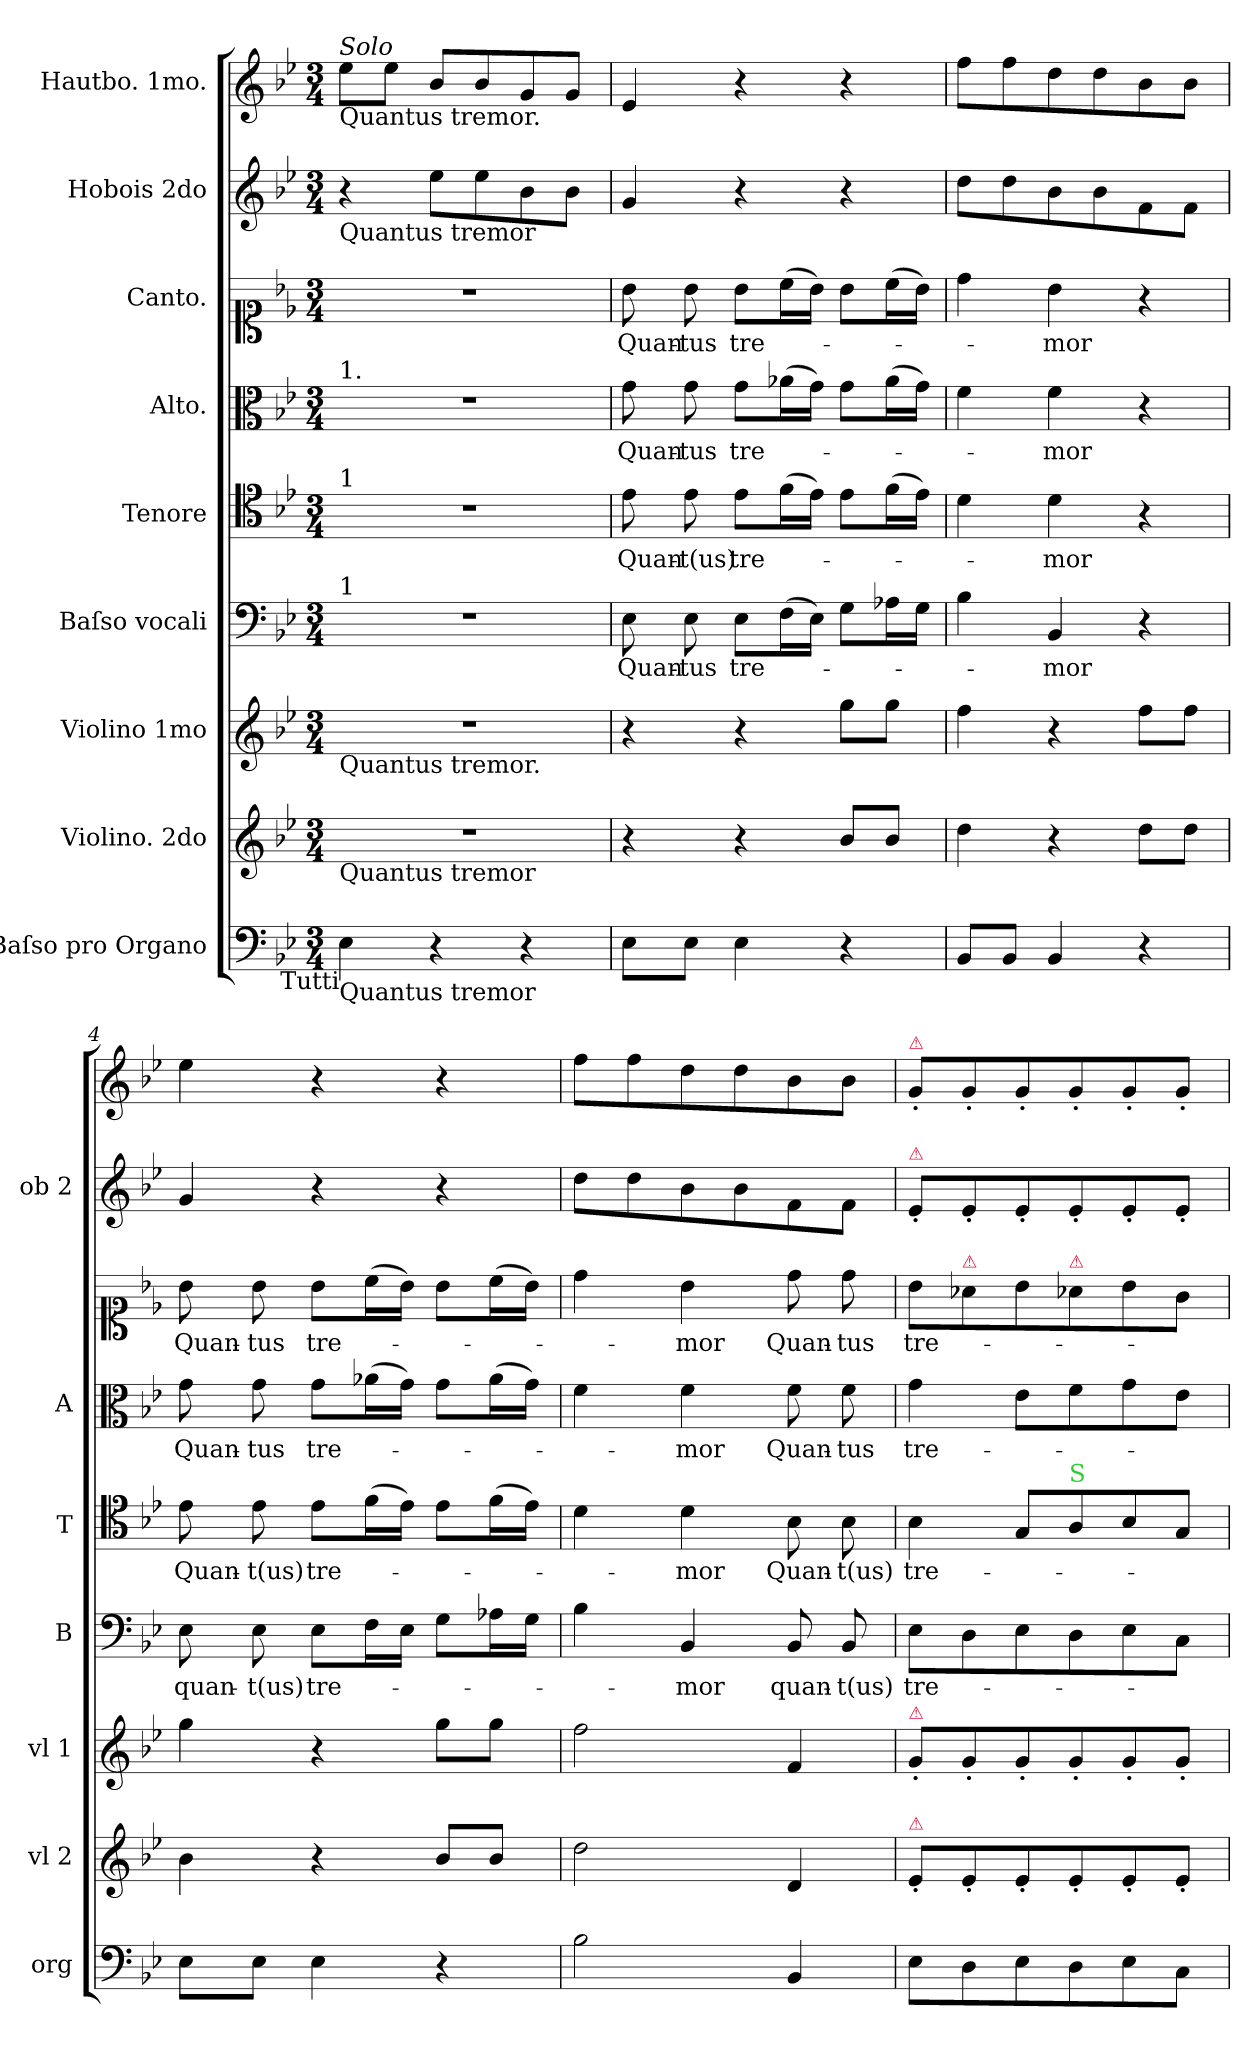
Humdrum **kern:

**kern	**kern	**kern	**kern	**text	**kern	**text	**kern	**text	**kern	**text	**kern	**kern
*part9	*part8	*part7	*part6	*part6	*part5	*part5	*part4	*part4	*part3	*part3	*part2	*part1
*staff9	*staff8	*staff7	*staff6	*staff6	*staff5	*staff5	*staff4	*staff4	*staff3	*staff3	*staff2	*staff1
*I"Baſso pro Organo	*I"Violino. 2do	*I"Violino 1mo	*I"Baſso vocali	*	*I"Tenore	*	*I"Alto.	*	*I"Canto.	*	*I"Hobois 2do	*I"Hautbo. 1mo.
*I'org	*I'vl 2	*I'vl 1	*I'B	*	*I'T	*	*I'A	*	*	*	*I'ob 2	*
*clefF4	*clefG2	*clefG2	*clefF4	*	*clefC4	*	*clefC3	*	*clefC1	*	*clefG2	*clefG2
*k[b-e-]	*k[b-e-]	*k[b-e-]	*k[b-e-]	*	*k[b-e-]	*	*k[b-e-]	*	*k[b-e-]	*	*k[b-e-]	*k[b-e-]
*M3/4	*M3/4	*M3/4	*M3/4	*	*M3/4	*	*M3/4	*	*M3/4	*	*M3/4	*M3/4
=1	=1	=1	=1	=1	=1	=1	=1	=1	=1	=1	=1	=1
!	!	!	!	!	!	!	!	!	!	!	!	!LO:TX:b:t=Quantus tremor.
!	!	!	!	!	!	!	!	!	!	!	!	!LO:TX:a:i:t=Solo
!	!	!	!	!	!	!	!	!	!	!	!LO:TX:b:t=Quantus tremor	!
!	!	!	!	!	!	!	!LO:TX:a:t=1.	!	!	!	!	!
!	!	!	!	!	!LO:TX:a:t=1	!	!	!	!	!	!	!
!	!	!	!LO:TX:a:t=1	!	!	!	!	!	!	!	!	!
!	!	!LO:TX:b:t=Quantus tremor.	!	!	!	!	!	!	!	!	!	!
!	!LO:TX:b:t=Quantus tremor	!	!	!	!	!	!	!	!	!	!	!
!LO:TX:b:rj:t=Tutti	!	!	!	!	!	!	!	!	!	!	!	!
!LO:TX:b:t=Quantus tremor	!	!	!	!	!	!	!	!	!	!	!	!
4E-\	2.r	2.r	2.r	.	2.r	.	2.r	.	2.r	.	4r	8ee-\L
.	.	.	.	.	.	.	.	.	.	.	.	8ee-\J
4r	.	.	.	.	.	.	.	.	.	.	8ee-\L	8b-/L
.	.	.	.	.	.	.	.	.	.	.	8ee-\	8b-/
4r	.	.	.	.	.	.	.	.	.	.	8b-\	8g/
.	.	.	.	.	.	.	.	.	.	.	8b-\J	8g/J
=2	=2	=2	=2	=2	=2	=2	=2	=2	=2	=2	=2	=2
8E-\L	4r	4r	8E-\	Quan-	8e-\	Quan-	8g\	Quan-	8b-\	Quan-	4g/	4e-/
8E-\J	.	.	8E-\	-tus	8e-\	-t(us)	8g\	-tus	8b-\	-tus	.	.
4E-\	4r	4r	8E-\L	tre-	8e-\L	tre-	8g\L	tre-	8b-\L	tre-	4r	4r
.	.	.	(16F\L	.	(16f\L	.	(16a-X\L	.	(16cc\L	.	.	.
.	.	.	16E-\JJ)	.	16e-\JJ)	.	16g\JJ)	.	16b-\JJ)	.	.	.
4r	8b-/L	8gg\L	8G\L	.	8e-\L	.	8g\L	.	8b-\L	.	4r	4r
.	8b-/J	8gg\J	16A-X\L	.	(16f\L	.	(16a-\L	.	(16cc\L	.	.	.
.	.	.	16G\JJ	.	16e-\JJ)	.	16g\JJ)	.	16b-\JJ)	.	.	.
=3	=3	=3	=3	=3	=3	=3	=3	=3	=3	=3	=3	=3
8BB-/L	4dd\	4ff\	4B-\	.	4d\	.	4f\	.	4dd\	.	8dd\L	8ff\L
8BB-/J	.	.	.	.	.	.	.	.	.	.	8dd\	8ff\
4BB-/	4r	4r	4BB-/	-mor	4d\	-mor	4f\	-mor	4b-\	-mor	8b-\	8dd\
.	.	.	.	.	.	.	.	.	.	.	8b-\	8dd\
4r	8dd\L	8ff\L	4r	.	4r	.	4r	.	4r	.	8f\	8b-\
.	8dd\J	8ff\J	.	.	.	.	.	.	.	.	8f\J	8b-\J
=4	=4	=4	=4	=4	=4	=4	=4	=4	=4	=4	=4	=4
!	!	!	!	!	!	!	!	!LO:LY:i	!	!LO:LY:i	!	!
8E-\L	4b-\	4gg\	8E-\	quan-	8e-\	Quan-	8g\	Quan-	8b-\	Quan-	4g/	4ee-\
!	!	!	!	!	!	!	!	!LO:LY:i	!	!LO:LY:i	!	!
8E-\J	.	.	8E-\	-t(us)	8e-\	-t(us)	8g\	-tus	8b-\	-tus	.	.
!	!	!	!	!	!	!	!	!LO:LY:i	!	!LO:LY:i	!	!
4E-\	4r	4r	8E-\L	tre-	8e-\L	tre-	8g\L	tre-	8b-\L	tre-	4r	4r
.	.	.	16F\L	.	(16f\L	.	(16a-X\L	.	(16cc\L	.	.	.
.	.	.	16E-\JJ	.	16e-\JJ)	.	16g\JJ)	.	16b-\JJ)	.	.	.
4r	8b-/L	8gg\L	8G\L	.	8e-\L	.	8g\L	.	8b-\L	.	4r	4r
.	8b-/J	8gg\J	16A-X\L	.	(16f\L	.	(16a-\L	.	(16cc\L	.	.	.
.	.	.	16G\JJ	.	16e-\JJ)	.	16g\JJ)	.	16b-\JJ)	.	.	.
=5	=5	=5	=5	=5	=5	=5	=5	=5	=5	=5	=5	=5
2B-\	2dd\	2ff\	4B-\	.	4d\	.	4f\	.	4dd\	.	8dd\L	8ff\L
.	.	.	.	.	.	.	.	.	.	.	8dd\	8ff\
!	!	!	!	!	!	!	!	!LO:LY:i	!	!LO:LY:i	!	!
.	.	.	4BB-/	-mor	4d\	-mor	4f\	-mor	4b-\	-mor	8b-\	8dd\
.	.	.	.	.	.	.	.	.	.	.	8b-\	8dd\
4BB-/	4d/	4f/	8BB-/	quan-	8B-\	Quan-	8f\	Quan-	8dd\	Quan-	8f\	8b-\
.	.	.	8BB-/	-t(us)	8B-\	-t(us)	8f\	-tus	8dd\	-tus	8f\J	8b-\J
=6	=6	=6	=6	=6	=6	=6	=6	=6	=6	=6	=6	=6
!	!	!	!	!	!	!	!	!	!	!	!	!LO:TX:a:color=crimson:t=⚠
!	!	!	!	!	!	!	!	!	!	!	!LO:TX:a:color=crimson:t=⚠	!
!	!	!LO:TX:a:color=crimson:t=⚠	!	!	!	!	!	!	!	!	!	!
!	!LO:TX:a:color=crimson:t=⚠	!	!	!	!	!	!	!	!	!	!	!
8E-\L	8e-'/L	8g'/L	8E-\L	tre-	4B-\	tre-	4g\	tre-	8b-\L	tre-	8e-'/L	8g'/L
!	!	!	!	!	!	!	!	!	!LO:TX:a:color=crimson:t=⚠	!	!	!
8D\	8e-'/	8g'/	8D\	.	.	.	.	.	8a-X\	.	8e-'/	8g'/
8E-\	8e-'/	8g'/	8E-\	.	8G/L	.	8e-\L	.	8b-\	.	8e-'/	8g'/
!	!	!	!	!	!	!	!	!	!LO:TX:a:color=crimson:t=⚠	!	!	!
!	!	!	!	!	!LO:TX:a:color=limegreen:t=S	!	!	!	!	!	!	!
8D\	8e-'/	8g'/	8D\	.	8A/	.	8f\	.	8a-X\	.	8e-'/	8g'/
8E-\	8e-'/	8g'/	8E-\	.	8B-/	.	8g\	.	8b-\	.	8e-'/	8g'/
8C\J	8e-'/J	8g'/J	8C\J	.	8G/J	.	8e-\J	.	8g\J	.	8e-'/J	8g'/J
=	=	=	=	=	=	=	=	=	=	=	=	=
*-	*-	*-	*-	*-	*-	*-	*-	*-	*-	*-	*-	*-
